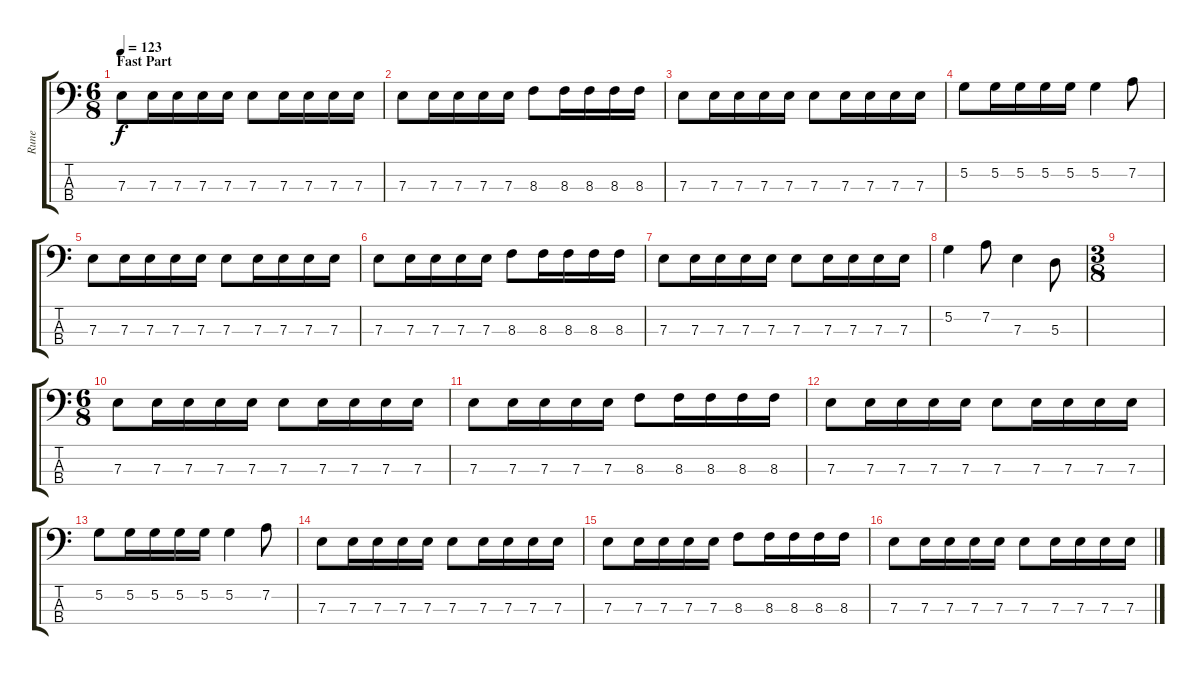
\track ("Rune" "Rune") {instrument electricbassfinger}
\staff {score tabs}
\tuning (G2 D2 A1 E1) {hide}
\ts (6 8)
\section ("" "Fast Part")
\tempo 123
\clef f4
\ks c
7.3.8{dy f} 7.3.16 7.3.16 7.3.16 7.3.16 7.3.8 7.3.16 7.3.16 7.3.16 7.3.16 |
7.3.8 7.3.16 7.3.16 7.3.16 7.3.16 8.3.8 8.3.16 8.3.16 8.3.16 8.3.16 |
7.3.8 7.3.16 7.3.16 7.3.16 7.3.16 7.3.8 7.3.16 7.3.16 7.3.16 7.3.16 |
5.2.8 5.2.16 5.2.16 5.2.16 5.2.16 5.2.4 7.2.8 |
7.3.8 7.3.16 7.3.16 7.3.16 7.3.16 7.3.8 7.3.16 7.3.16 7.3.16 7.3.16 |
7.3.8 7.3.16 7.3.16 7.3.16 7.3.16 8.3.8 8.3.16 8.3.16 8.3.16 8.3.16 |
7.3.8 7.3.16 7.3.16 7.3.16 7.3.16 7.3.8 7.3.16 7.3.16 7.3.16 7.3.16 |
5.2.4 7.2.8 7.3.4 5.3.8 |
\ts (3 8)
|
\ts (6 8)
7.3.8 7.3.16 7.3.16 7.3.16 7.3.16 7.3.8 7.3.16 7.3.16 7.3.16 7.3.16 |
7.3.8 7.3.16 7.3.16 7.3.16 7.3.16 8.3.8 8.3.16 8.3.16 8.3.16 8.3.16 |
7.3.8 7.3.16 7.3.16 7.3.16 7.3.16 7.3.8 7.3.16 7.3.16 7.3.16 7.3.16 |
5.2.8 5.2.16 5.2.16 5.2.16 5.2.16 5.2.4 7.2.8 |
7.3.8 7.3.16 7.3.16 7.3.16 7.3.16 7.3.8 7.3.16 7.3.16 7.3.16 7.3.16 |
7.3.8 7.3.16 7.3.16 7.3.16 7.3.16 8.3.8 8.3.16 8.3.16 8.3.16 8.3.16 |
7.3.8 7.3.16 7.3.16 7.3.16 7.3.16 7.3.8 7.3.16 7.3.16 7.3.16 7.3.16
